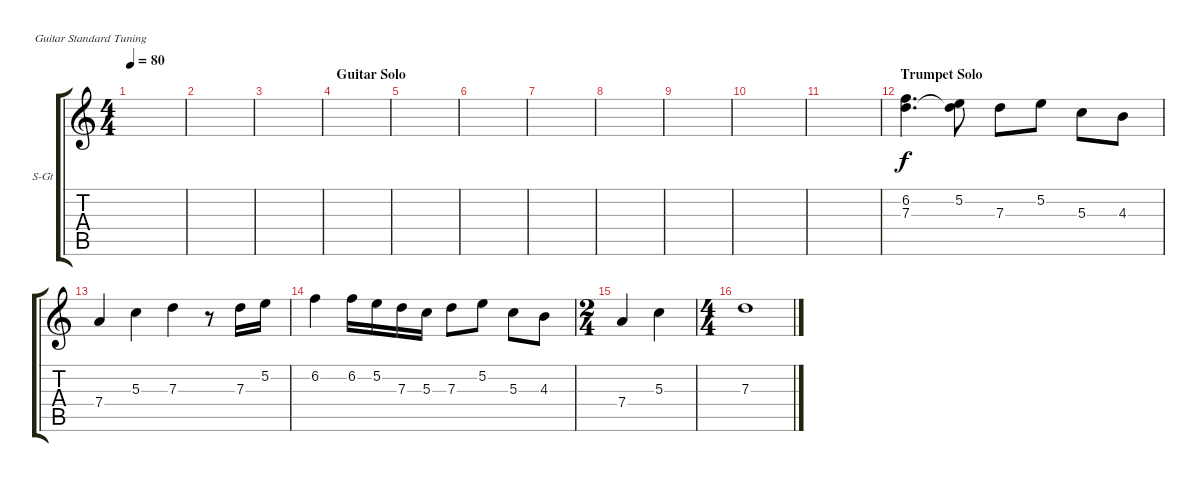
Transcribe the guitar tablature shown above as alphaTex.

\defaultSystemsLayout 4
\bracketExtendMode groupsimilarinstruments
\firstSystemTrackNameOrientation horizontal
\otherSystemsTrackNameOrientation horizontal
\track ("Trompet" "S-Gt") {instrument trumpet}
\staff {score tabs}
\tuning (E4 B3 G3 D3 A2 E2)
\displaytranspose 12
\ts (4 4)
\tempo 80
\clef g2
\scale
0.333333
\ks c
|
\scale
0.333333 |
\scale
0.333333 |
\section ("" "Guitar Solo")
\scale
0.333333 |
\scale
0.333333 |
\scale
0.333333 |
\scale
0.333333 |
\scale
0.333333 |
\scale
0.333333 |
\scale
0.333333 |
|
\section ("" "Trumpet Solo")
(7.3 6.2).4{d} (5.2 7.3{t}).8 7.3.8 5.2.8 5.3.8 4.3.8 |
7.4.4 5.3.4 7.3.4 r.8 7.3.16 5.2.16 |
6.2.4 6.2.16 5.2.16 7.3.16 5.3.16 7.3.8 5.2.8 5.3.8 4.3.8 |
\ts (2 4)
7.4.4 5.3.4 |
\ts (4 4)
7.3.1
